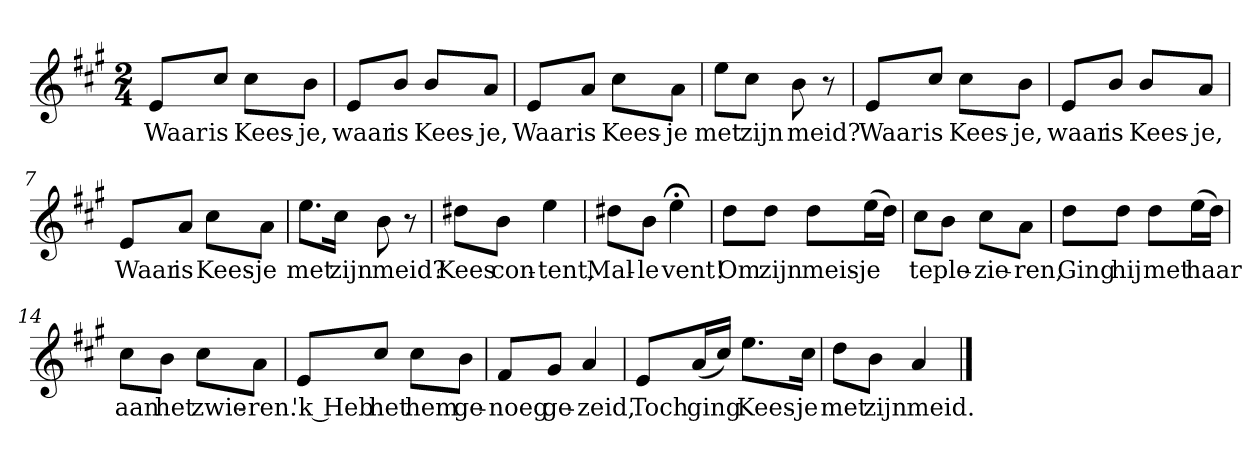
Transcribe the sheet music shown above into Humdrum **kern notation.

**kern	**text
*part1	*part1
*staff1	*staff1
*clefG2	*
*k[f#c#g#]	*
*A:	*
*M2/4	*
*MM120	*
=1	=1
8e/L	Waar
8cc#/J	is
8cc#\L	Kees-
8b\J	-je,
=2	=2
8e/L	waar
8b/J	is
8b/L	Kees-
8a/J	-je,
=3	=3
8e/L	Waar
8a/J	is
8cc#\L	Kees-
8a\J	-je
=4	=4
8ee\L	met
8cc#\J	zijn
8b	meid?
8r	.
=5	=5
8e/L	Waar
8cc#/J	is
8cc#\L	Kees-
8b\J	-je,
=6	=6
8e/L	waar
8b/J	is
8b/L	Kees-
8a/J	-je,
=7	=7
8e/L	Waar
8a/J	is
8cc#\L	Kees-
8a\J	-je
=8	=8
8.ee\L	met
16cc#\Jk	zijn
8b	meid?
8r	.
=9	=9
8dd#X\L	Kees
8b\J	con-
4ee	-tent,
=10	=10
8dd#X\L	Mal-
8b\J	-le
4ee;<	vent!
=11	=11
8dd\L	Om
8dd\J	zijn
8dd\L	meis-
(16ee\L	-je
16dd\JJ)	.
=12	=12
8cc#\L	te
8b\J	ple-
8cc#\L	-zie-
8a\J	-ren,
=13	=13
8dd\L	Ging
8dd\J	hij
8dd\L	met
(16ee\L	haar
16dd\JJ)	.
=14	=14
8cc#\L	aan
8b\J	het
8cc#\L	zwie-
8a\J	-ren.
=15	=15
8e/L	'k Heb
8cc#/J	het
8cc#\L	hem
8b\J	ge-
=16	=16
8f#/L	-noeg
8g#/J	ge-
4a	-zeid,
=17	=17
8e/L	Toch
(16a/L	ging
16cc#/JJ)	.
8.ee\L	Kees-
16cc#\Jk	-je
=18	=18
8dd\L	met
8b\J	zijn
4a	meid.
==	==
*-	*-
